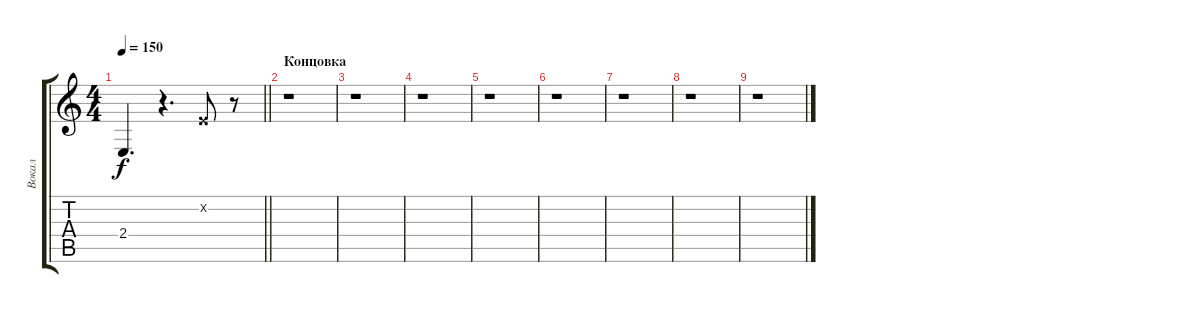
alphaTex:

\track ("Вокал" "Вокал") {instrument tenorsax}
\staff {score tabs}
\tuning (E4 B3 G3 D3 A2 E2) {hide}
\ts (4 4)
\tempo 150
\clef g2
\barLineRight lightlight
\ks c
2.4.4{d dy f} r.4{d} 5.2{x}.8 r.8 |
\section ("" "Концовка")
r.1 |
r.1 |
r.1 |
r.1 |
r.1 |
r.1 |
r.1 |
r.1
